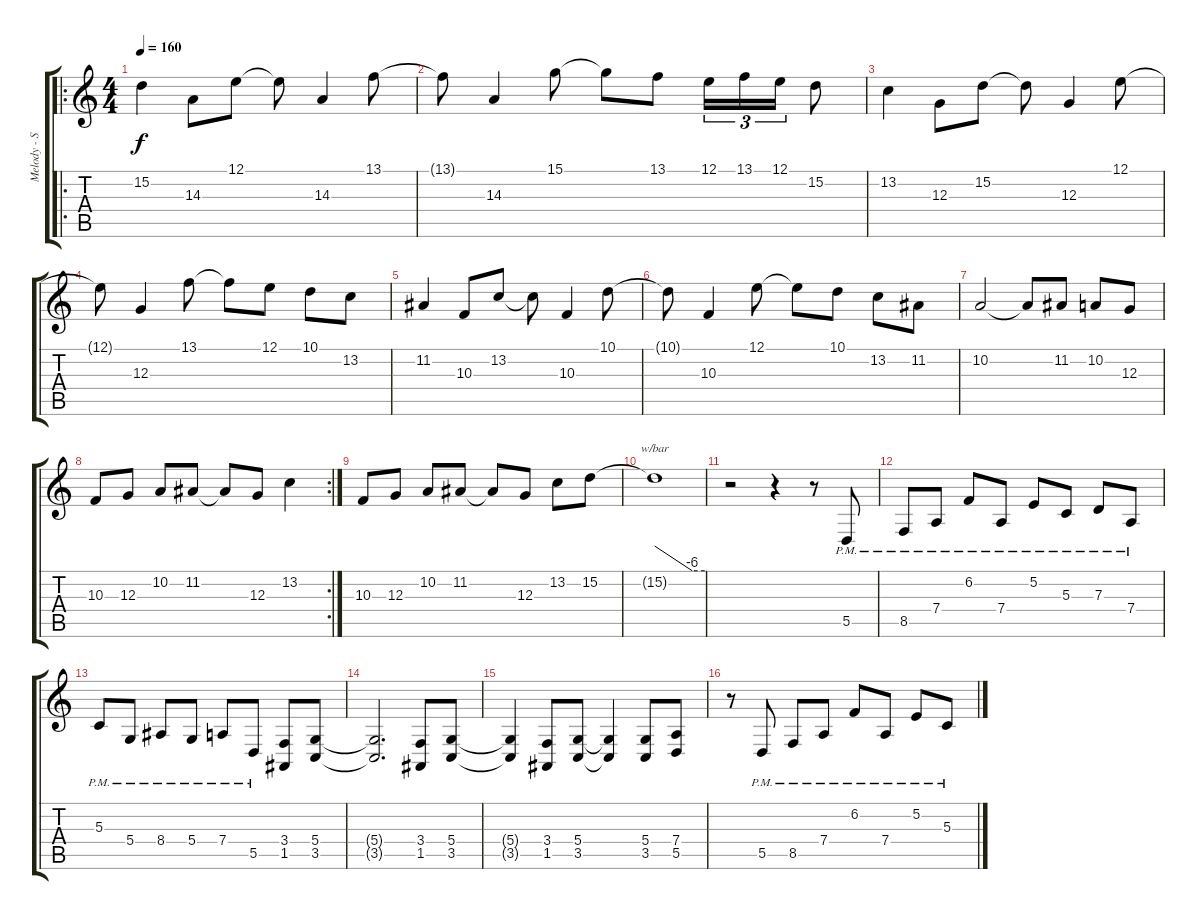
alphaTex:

\track ("Melody - Synth" "Melody - S") {instrument pad1newage}
\staff {score tabs}
\tuning (E4 B3 G3 D3 A2 E2) {hide}
\ro
\ts (4 4)
\tempo 160
\clef g2
\ks c
15.2.4{dy f} 14.3.8 12.1.8 12.1{t}.8 14.3.4 13.1.8 |
13.1{t}.8 14.3.4 15.1.8 15.1{t}.8 13.1.8 12.1.16{tu (3 2)} 13.1.16{tu (3 2)} 12.1.16{tu (3 2)} 15.2.8 |
13.2.4 12.3.8 15.2.8 15.2{t}.8 12.3.4 12.1.8 |
12.1{t}.8 12.3.4 13.1.8 13.1{t}.8 12.1.8 10.1.8 13.2.8 |
11.2.4 10.3.8 13.2.8 13.2{t}.8 10.3.4 10.1.8 |
10.1{t}.8 10.3.4 12.1.8 12.1{t}.8 10.1.8 13.2.8 11.2.8 |
10.2.2 10.2{t}.8 11.2.8 10.2.8 12.3.8 |
\rc 2
10.3.8 12.3.8 10.2.8 11.2.8 11.2{t}.8 12.3.8 13.2.4 |
10.3.8 12.3.8 10.2.8 11.2.8 11.2{t}.8 12.3.8 13.2.8 15.2.8 |
15.2{t}.1{tbe (custom default 0 0 45 -24 60 -24)} |
r.2 r.4 r.8 5.5{pm}.8 |
8.5{pm}.8 7.4{pm}.8 6.2{pm}.8 7.4{pm}.8 5.2{pm}.8 5.3{pm}.8 7.3{pm}.8 7.4{pm}.8 |
5.3{pm}.8 5.4{pm}.8 8.4{pm}.8 5.4{pm}.8 7.4{pm}.8 5.5{pm}.8 (3.4 1.5).8 (5.4 3.5).8 |
(5.4{t} 3.5{t}).2{d} (3.4 1.5).8 (5.4 3.5).8 |
(5.4{t} 3.5{t}).4 (3.4 1.5).8 (5.4 3.5).8 (5.4{t} 3.5{t}).4 (5.4 3.5).8 (7.4 5.5).8 |
r.8 5.5{pm}.8 8.5{pm}.8 7.4{pm}.8 6.2{pm}.8 7.4{pm}.8 5.2{pm}.8 5.3{pm}.8
